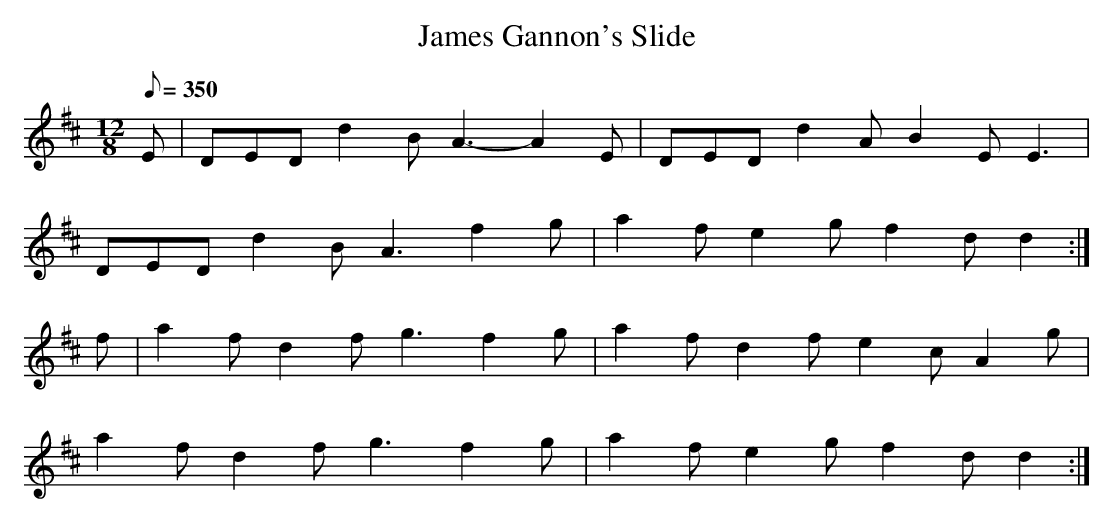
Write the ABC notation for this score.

X:1
T: James Gannon's Slide
L: 1/8
M: 12/8
Q: 350
K: D
E|DED d2B A3-A2 E|DED d2A B2E E3|
DED d2B A3 f2g|a2f e2g f2d d2 :|
f|a2f d2f g3 f2g|a2f d2f e2c A2g|
a2f d2f g3 f2g|a2f e2g f2d d2 :|
